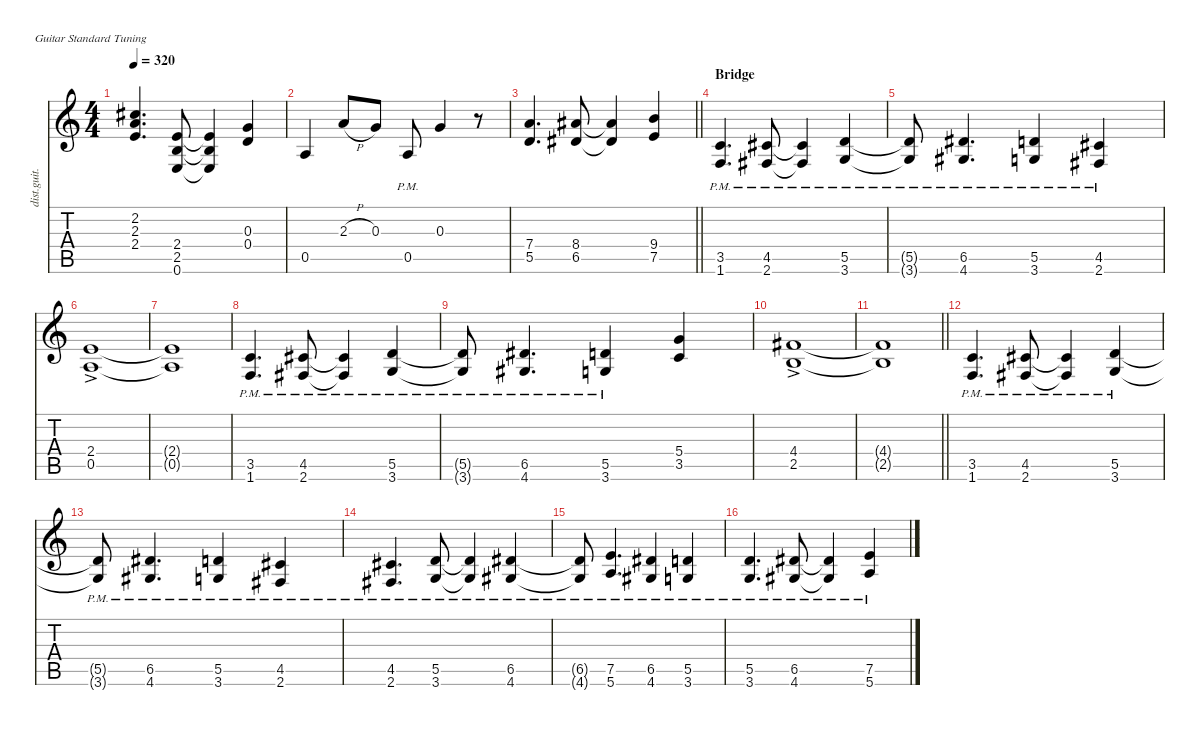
\defaultSystemsLayout 4
\hideDynamics
\bracketExtendMode nobrackets
\track ("Dave Mustaine" "dist.guit.") {instrument distortionguitar}
\staff {score tabs}
\tuning (E4 B3 G3 D3 A2 E2)
\ts (4 4)
\tempo 320
\clef g2
\ks c
(2.2{acc #} 2.3 2.4).4{d dy f} (2.4 2.5 0.6).8 (2.4{t} 2.5{t} 0.6{t}).4 (0.3 0.4).4 |
0.5.4 2.3{h}.8 0.3.8 0.5{pm}.8 0.3.4 r.8 |
\barLineRight lightlight
(7.4 5.5).4{d} (8.4{acc #} 6.5{acc #}).8 (8.4{t acc #} 6.5{t acc #}).4 (9.4 7.5).4 |
\section ("" "Bridge")
(3.5{pm} 1.6{pm}).4{d} (4.5{pm acc #} 2.6{pm acc #}).8 (4.5{pm t acc #} 2.6{pm t acc #}).4 (5.5{pm} 3.6{pm}).4 |
(5.5{pm t} 3.6{pm t}).8 (6.5{pm acc #} 4.6{pm acc #}).4{d} (5.5{pm} 3.6{pm}).4 (4.5{pm acc #} 2.6{pm acc #}).4 |
(2.4{ac} 0.5{ac}).1 |
(2.4{t} 0.5{t}).1 |
(3.5{pm} 1.6{pm}).4{d} (4.5{pm acc #} 2.6{pm acc #}).8 (4.5{pm t acc #} 2.6{pm t acc #}).4 (5.5{pm} 3.6{pm}).4 |
(5.5{pm t} 3.6{pm t}).8 (6.5{pm acc #} 4.6{pm acc #}).4{d} (5.5{pm} 3.6{pm}).4 (5.4 3.5).4 |
(4.4{ac acc #} 2.5{ac}).1 |
\barLineRight lightlight
(4.4{t acc #} 2.5{t}).1 |
(3.5{pm} 1.6{pm}).4{d} (4.5{pm acc #} 2.6{pm acc #}).8 (4.5{pm t acc #} 2.6{pm t acc #}).4 (5.5{pm} 3.6{pm}).4 |
(5.5{pm t} 3.6{pm t}).8 (6.5{pm acc #} 4.6{pm acc #}).4{d} (5.5{pm} 3.6{pm}).4 (4.5{pm acc #} 2.6{pm acc #}).4 |
(4.5{pm acc #} 2.6{pm acc #}).4{d} (5.5{pm} 3.6{pm}).8 (5.5{pm t} 3.6{pm t}).4 (6.5{pm acc #} 4.6{pm acc #}).4 |
(6.5{pm t acc #} 4.6{pm t acc #}).8 (7.5{pm} 5.6{pm}).4{d} (6.5{pm acc #} 4.6{pm acc #}).4 (5.5{pm} 3.6{pm}).4 |
(5.5{pm} 3.6{pm}).4{d} (6.5{pm acc #} 4.6{pm acc #}).8 (6.5{pm t acc #} 4.6{pm t acc #}).4 (7.5{pm} 5.6{pm}).4
